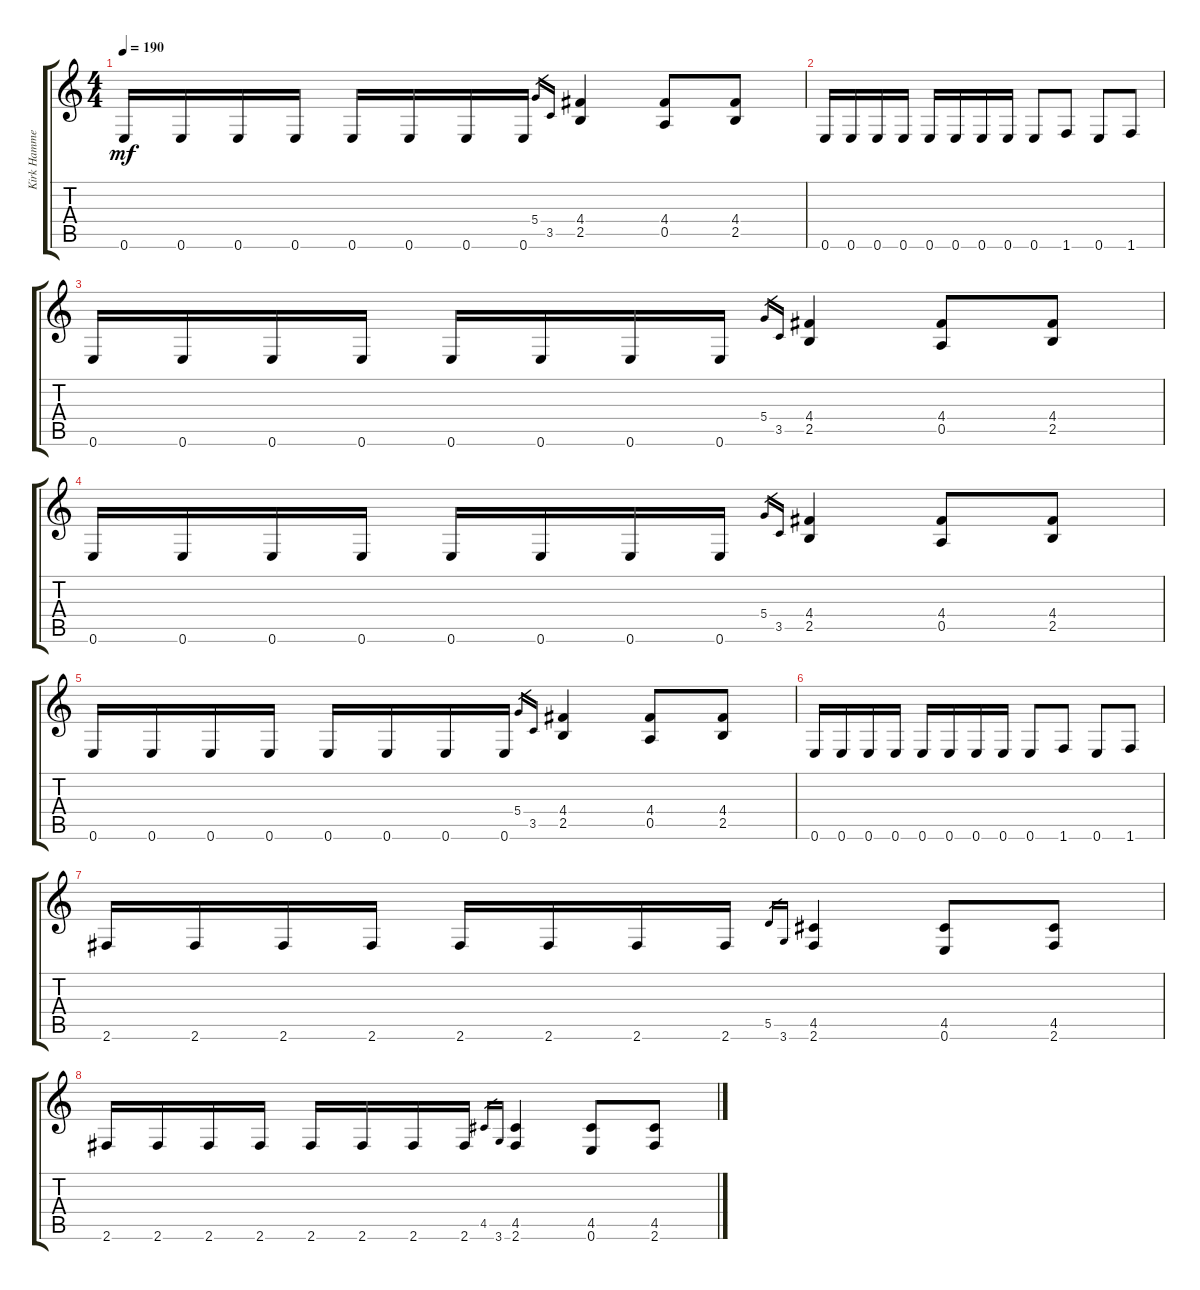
\track ("Kirk Hammet" "Kirk Hamme") {instrument distortionguitar}
\staff {score tabs}
\tuning (E4 B3 G3 D3 A2 E2) {hide}
\ts (4 4)
\tempo 190
\clef g2
\ks c
0.6.16{dy mf} 0.6.16 0.6.16 0.6.16 0.6.16 0.6.16 0.6.16 0.6.16 5.4.16{gr} 3.5.16{gr} (4.4 2.5).4 (4.4 0.5).8 (4.4 2.5).8 |
0.6.16 0.6.16 0.6.16 0.6.16 0.6.16 0.6.16 0.6.16 0.6.16 0.6.8 1.6.8 0.6.8 1.6.8 |
0.6.16 0.6.16 0.6.16 0.6.16 0.6.16 0.6.16 0.6.16 0.6.16 5.4.16{gr} 3.5.16{gr} (4.4 2.5).4 (4.4 0.5).8 (4.4 2.5).8 |
0.6.16 0.6.16 0.6.16 0.6.16 0.6.16 0.6.16 0.6.16 0.6.16 5.4.16{gr} 3.5.16{gr} (4.4 2.5).4 (4.4 0.5).8 (4.4 2.5).8 |
0.6.16 0.6.16 0.6.16 0.6.16 0.6.16 0.6.16 0.6.16 0.6.16 5.4.16{gr} 3.5.16{gr} (4.4 2.5).4 (4.4 0.5).8 (4.4 2.5).8 |
0.6.16 0.6.16 0.6.16 0.6.16 0.6.16 0.6.16 0.6.16 0.6.16 0.6.8 1.6.8 0.6.8 1.6.8 |
2.6.16 2.6.16 2.6.16 2.6.16 2.6.16 2.6.16 2.6.16 2.6.16 5.5.16{gr} 3.6.16{gr} (4.5 2.6).4 (4.5 0.6).8 (4.5 2.6).8 |
2.6.16 2.6.16 2.6.16 2.6.16 2.6.16 2.6.16 2.6.16 2.6.16 4.5.16{gr} 3.6.16{gr} (4.5 2.6).4 (4.5 0.6).8 (4.5 2.6).8
